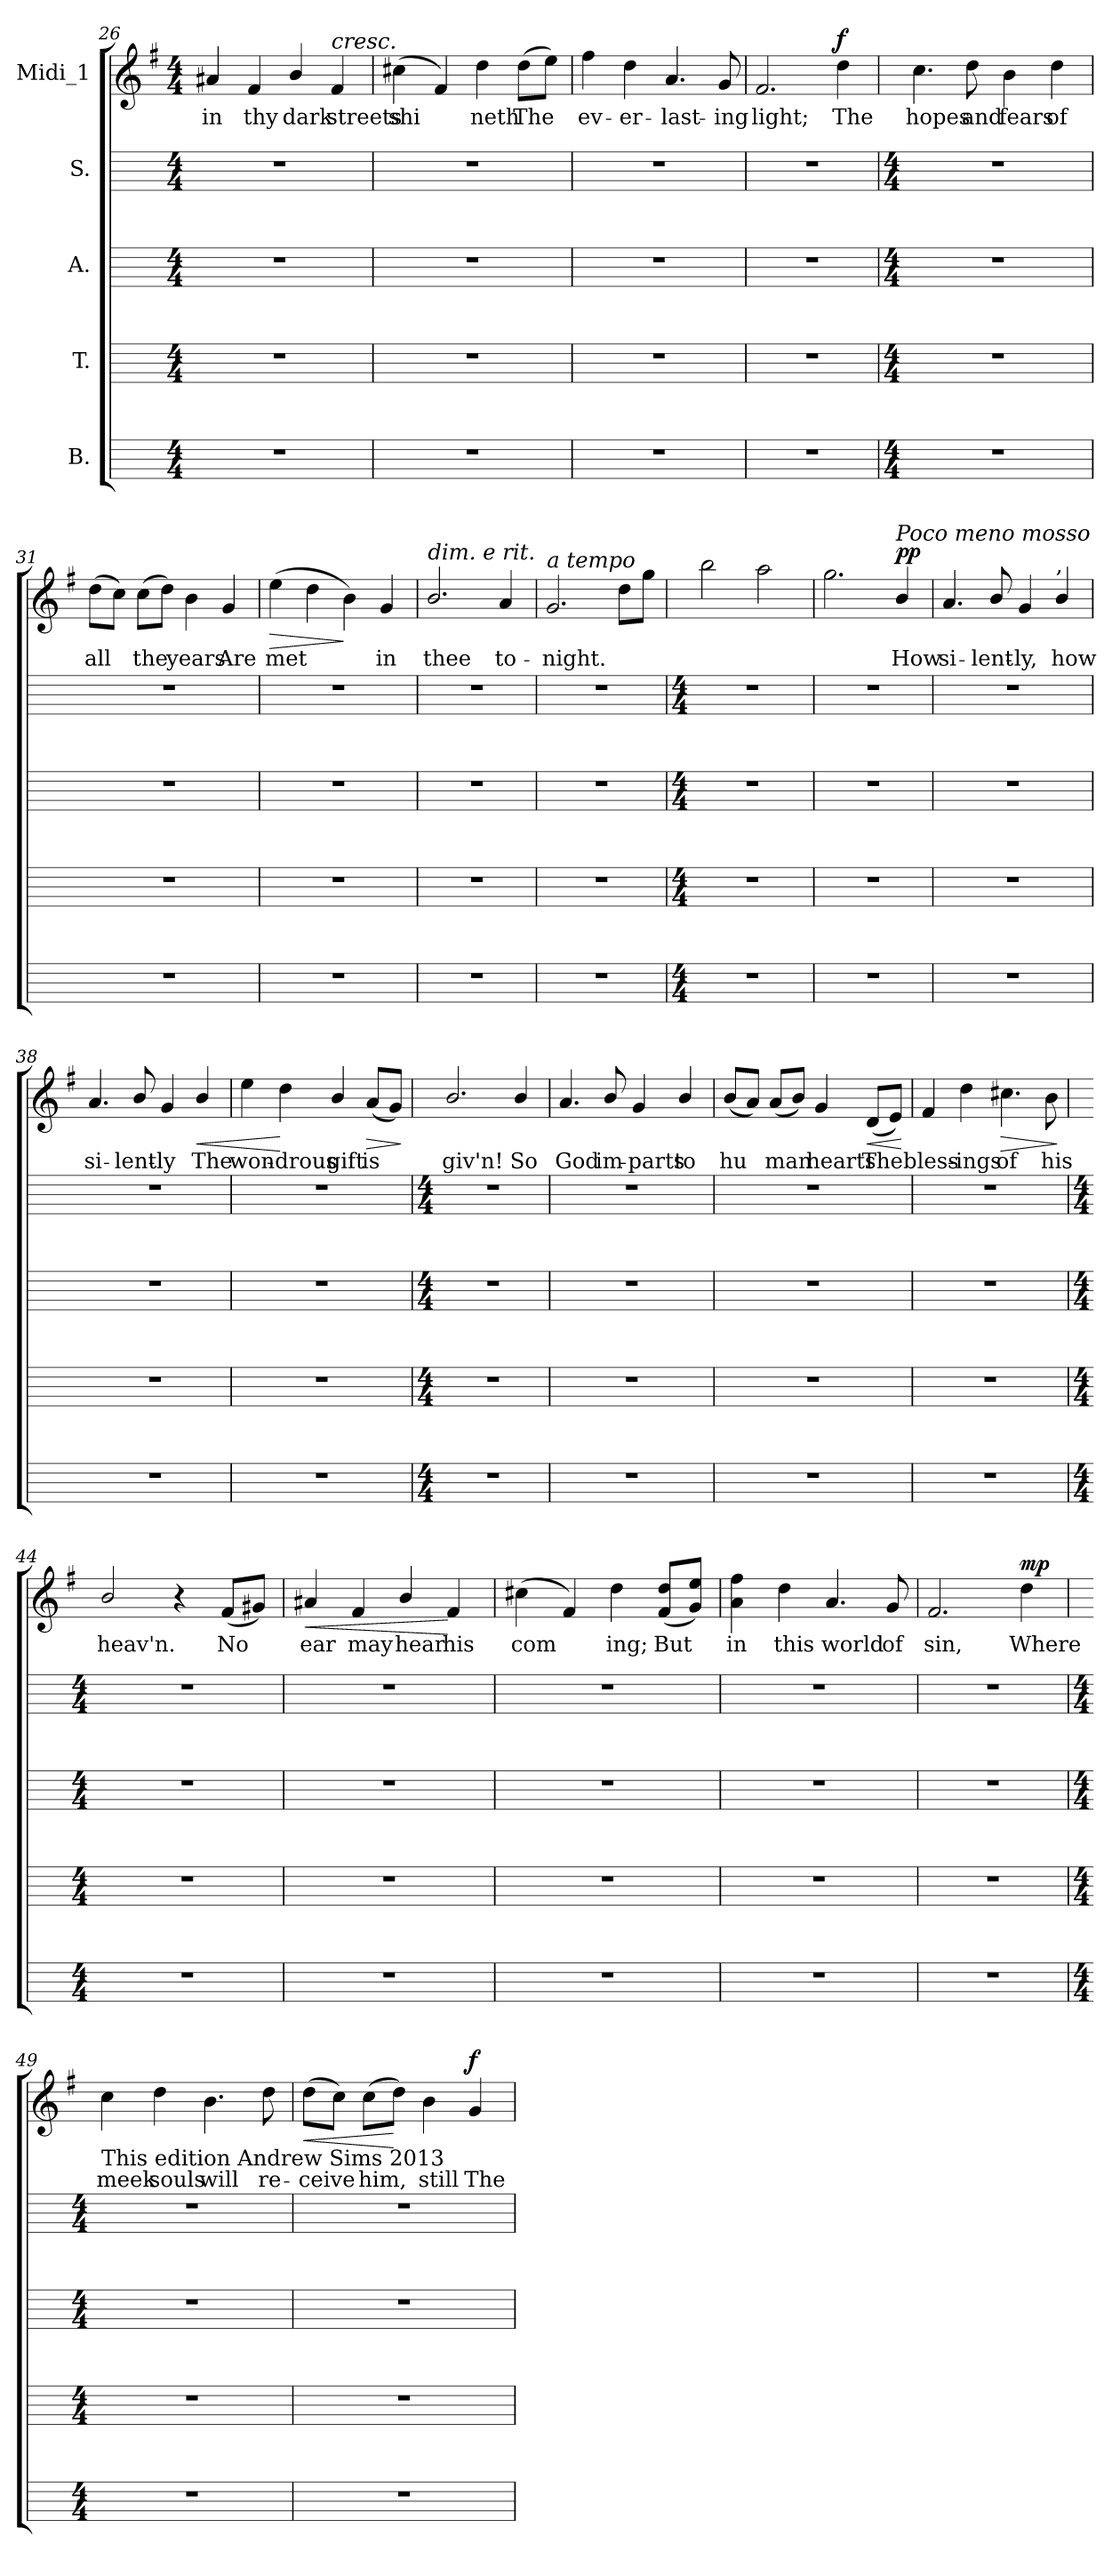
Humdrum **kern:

**kern	**kern	**kern	**kern	**kern	**text	**dynam
*part5	*part4	*part3	*part2	*part1	*part1	*part1
*staff5	*staff4	*staff3	*staff2	*staff1	*staff1	*staff1
*I"B.	*I"T.	*I"A.	*I"S.	*I"Midi_1	*	*
*	*	*	*	*clefG2	*	*
*	*	*	*	*k[f#]	*	*
*	*	*	*	*G:	*	*
*M4/4	*M4/4	*M4/4	*M4/4	*M4/4	*	*
=26	=26	=26	=26	=26	=26	=26
!	!	!	!	!	!LO:LY:b	!
1r	1r	1r	1r	4a#X/	in	.
!	!	!	!	!	!LO:LY:b	!
.	.	.	.	4f#/	thy	.
!	!	!	!	!	!LO:LY:b	!
.	.	.	.	4b/	dark	.
!	!	!	!	!LO:TX:a:i:t=cresc.	!	!
!	!	!	!	!	!LO:LY:b	!
.	.	.	.	4f#	streets	.
=27	=27	=27	=27	=27	=27	=27
!	!	!	!	!	!LO:LY:b	!
1r	1r	1r	1r	(<4cc#X	shi	.
.	.	.	.	4f#)	.	.
!	!	!	!	!	!LO:LY:b	!
.	.	.	.	4dd	neth	.
!	!	!	!	!	!LO:LY:b	!
.	.	.	.	(>8ddL	The	.
.	.	.	.	8eeJ)	.	.
=28	=28	=28	=28	=28	=28	=28
!	!	!	!	!	!LO:LY:b	!
1r	1r	1r	1r	4ff#	ev-	.
!	!	!	!	!	!LO:LY:b	!
.	.	.	.	4dd	-er-	.
!	!	!	!	!	!LO:LY:b	!
.	.	.	.	4.a	-last-	.
!	!	!	!	!	!LO:LY:b	!
.	.	.	.	8g	-ing	.
=29	=29	=29	=29	=29	=29	=29
!	!	!	!	!	!LO:LY:b	!
1r	1r	1r	1r	2.f#	light;	.
!	!	!	!	!	!LO:LY:b	!LO:DY:b
.	.	.	.	4dd	The	f
!!LO:LB:g=z
=30	=30	=30	=30	=30	=30	=30
*M4/4	*M4/4	*M4/4	*M4/4	*	*	*
!	!	!	!	!	!LO:LY:b	!
1r	1r	1r	1r	4.cc	hopes	.
!	!	!	!	!	!LO:LY:b	!
.	.	.	.	8dd	and	.
!	!	!	!	!	!LO:LY:b	!
.	.	.	.	4b	fears	.
!	!	!	!	!	!LO:LY:b	!
.	.	.	.	4dd	of	.
=31	=31	=31	=31	=31	=31	=31
!	!	!	!	!	!LO:LY:b	!
1r	1r	1r	1r	(>8ddL	all	.
.	.	.	.	8ccJ)	.	.
!	!	!	!	!	!LO:LY:b	!
.	.	.	.	(>8ccL	the	.
.	.	.	.	8ddJ)	.	.
!	!	!	!	!	!LO:LY:b	!
.	.	.	.	4b	years	.
!	!	!	!	!	!LO:LY:b	!
.	.	.	.	4g	Are	.
=32	=32	=32	=32	=32	=32	=32
!	!	!	!	!	!LO:LY:b	!LO:HP:b
1r	1r	1r	1r	(>4ee	met	>
.	.	.	.	4dd	.	.
.	.	.	.	4b)	.	]
!	!	!	!	!	!LO:LY:b	!
.	.	.	.	4g	in	.
=33	=33	=33	=33	=33	=33	=33
!	!	!	!	!LO:TX:a:i:t=dim. e rit.	!	!
!	!	!	!	!	!LO:LY:b	!
1r	1r	1r	1r	2.b/	thee	.
!	!	!	!	!	!LO:LY:b	!
.	.	.	.	4a	to-	.
=34	=34	=34	=34	=34	=34	=34
!	!	!	!	!LO:TX:a:i:t=a tempo	!	!
!	!	!	!	!	!LO:LY:b	!
1r	1r	1r	1r	2.g	-night.	.
.	.	.	.	8ddL	.	.
.	.	.	.	8ggJ	.	.
!!LO:LB:g=z
=35	=35	=35	=35	=35	=35	=35
*M4/4	*M4/4	*M4/4	*M4/4	*	*	*
1r	1r	1r	1r	2bb	.	.
.	.	.	.	2aa	.	.
=36	=36	=36	=36	=36	=36	=36
1r	1r	1r	1r	2.gg	.	.
!	!	!	!	!LO:TX:a:i:t=Poco meno mosso	!	!
!	!	!	!	!	!LO:LY:b	!LO:DY:b
.	.	.	.	4b/	How	pp
=37	=37	=37	=37	=37	=37	=37
!	!	!	!	!	!LO:LY:b	!
1r	1r	1r	1r	4.a/	si-	.
!	!	!	!	!	!LO:LY:b	!
.	.	.	.	8b/	-lent-	.
!	!	!	!	!	!LO:LY:b	!
.	.	.	.	4g/	-ly,	.
!	!	!	!	!LO:TX:a:t=,	!	!
!	!	!	!	!	!LO:LY:b	!
.	.	.	.	4b/	how	.
=38	=38	=38	=38	=38	=38	=38
!	!	!	!	!	!LO:LY:b	!
1r	1r	1r	1r	4.a/	si-	.
!	!	!	!	!	!LO:LY:b	!
.	.	.	.	8b/	-lent-	.
!	!	!	!	!	!LO:LY:b	!
.	.	.	.	4g/	-ly	.
!	!	!	!	!	!LO:LY:b	!LO:HP:b
.	.	.	.	4b/	The	<
=39	=39	=39	=39	=39	=39	=39
!	!	!	!	!	!LO:LY:b	!
1r	1r	1r	1r	4ee	won-	.
!	!	!	!	!	!LO:LY:b	!
.	.	.	.	4dd	-drous	[
!	!	!	!	!	!LO:LY:b	!
.	.	.	.	4b/	gift	.
!	!	!	!	!	!LO:LY:b	!LO:HP:b
.	.	.	.	(<8a/L	is	>
.	.	.	.	8g/J)	.	.
.	.	.	.	.	.	]
!!LO:LB:g=z
=40	=40	=40	=40	=40	=40	=40
*M4/4	*M4/4	*M4/4	*M4/4	*	*	*
!	!	!	!	!	!LO:LY:b	!
1r	1r	1r	1r	2.b/	giv'n!	.
!	!	!	!	!	!LO:LY:b	!
.	.	.	.	4b/	So	.
=41	=41	=41	=41	=41	=41	=41
!	!	!	!	!	!LO:LY:b	!
1r	1r	1r	1r	4.a/	God	.
!	!	!	!	!	!LO:LY:b	!
.	.	.	.	8b/	im-	.
!	!	!	!	!	!LO:LY:b	!
.	.	.	.	4g/	-parts	.
!	!	!	!	!	!LO:LY:b	!
.	.	.	.	4b/	to	.
=42	=42	=42	=42	=42	=42	=42
!	!	!	!	!	!LO:LY:b	!
1r	1r	1r	1r	(<8bL	hu	.
.	.	.	.	8aJ)	.	.
!	!	!	!	!	!LO:LY:b	!
.	.	.	.	(<8aL	man	.
.	.	.	.	8bJ)	.	.
!	!	!	!	!	!LO:LY:b	!
.	.	.	.	4g	hearts	.
!	!	!	!	!	!LO:LY:b	!LO:HP:b
.	.	.	.	(<8dL	The	<
.	.	.	.	8eJ)	.	.
.	.	.	.	.	.	[
=43	=43	=43	=43	=43	=43	=43
!	!	!	!	!	!LO:LY:b	!
1r	1r	1r	1r	4f#	bless-	.
!	!	!	!	!	!LO:LY:b	!
.	.	.	.	4dd	-ings	.
!	!	!	!	!	!LO:LY:b	!LO:HP:b
.	.	.	.	4.cc#X	of	>
!	!	!	!	!	!LO:LY:b	!
.	.	.	.	8b	his	.
.	.	.	.	.	.	]
!!LO:LB:g=z
=44	=44	=44	=44	=44	=44	=44
*M4/4	*M4/4	*M4/4	*M4/4	*	*	*
!	!	!	!	!	!LO:LY:b	!
1r	1r	1r	1r	2b/	heav'n.	.
.	.	.	.	4r	.	.
!	!	!	!	!	!LO:LY:b	!
.	.	.	.	(<8f#/L	No	.
.	.	.	.	8g#X/J)	.	.
=45	=45	=45	=45	=45	=45	=45
!	!	!	!	!	!LO:LY:b	!LO:HP:b
1r	1r	1r	1r	4a#X/	ear	<
!	!	!	!	!	!LO:LY:b	!
.	.	.	.	4f#/	may	.
!	!	!	!	!	!LO:LY:b	!
.	.	.	.	4b/	hear	.
!	!	!	!	!	!LO:LY:b	!
.	.	.	.	4f#	his	[
=46	=46	=46	=46	=46	=46	=46
!	!	!	!	!	!LO:LY:b	!
1r	1r	1r	1r	(<4cc#X	com	.
.	.	.	.	4f#)	.	.
!	!	!	!	!	!LO:LY:b	!
.	.	.	.	4dd	ing;	.
!	!	!	!	!	!LO:LY:b	!
.	.	.	.	(<8f#/ 8dd/L	But	.
.	.	.	.	8g/ 8ee/J)	.	.
=47	=47	=47	=47	=47	=47	=47
!	!	!	!	!	!LO:LY:b	!
1r	1r	1r	1r	4a 4ff#	in	.
!	!	!	!	!	!LO:LY:b	!
.	.	.	.	4dd	this	.
!	!	!	!	!	!LO:LY:b	!
.	.	.	.	4.a	world	.
!	!	!	!	!	!LO:LY:b	!
.	.	.	.	8g	of	.
=48	=48	=48	=48	=48	=48	=48
!	!	!	!	!	!LO:LY:b	!
1r	1r	1r	1r	2.f#	sin,	.
!	!	!	!	!	!LO:LY:b	!LO:DY:a
.	.	.	.	4dd	Where	mp
!!LO:LB:g=z
=49	=49	=49	=49	=49	=49	=49
*M4/4	*M4/4	*M4/4	*M4/4	*	*	*
!	!	!	!	!LO:TX:b:t=This edition  Andrew Sims 2013	!	!
!	!	!	!	!	!LO:LY:b	!
1r	1r	1r	1r	4cc	meek	.
!	!	!	!	!	!LO:LY:b	!
.	.	.	.	4dd	souls	.
!	!	!	!	!	!LO:LY:b	!
.	.	.	.	4.b	will	.
!	!	!	!	!	!LO:LY:b	!
.	.	.	.	8dd	re-	.
=50	=50	=50	=50	=50	=50	=50
!	!	!	!	!	!LO:LY:b	!LO:HP:b
1r	1r	1r	1r	(>8ddL	-ceive	<
.	.	.	.	8ccJ)	.	.
!	!	!	!	!	!LO:LY:b	!
.	.	.	.	(>8ccL	him,	.
.	.	.	.	8ddJ)	.	[
!	!	!	!	!	!LO:LY:b	!
.	.	.	.	4b	still	.
!	!	!	!	!	!LO:LY:b	!LO:DY:b
.	.	.	.	4g	The	f
=	=	=	=	=	=	=
*-	*-	*-	*-	*-	*-	*-
